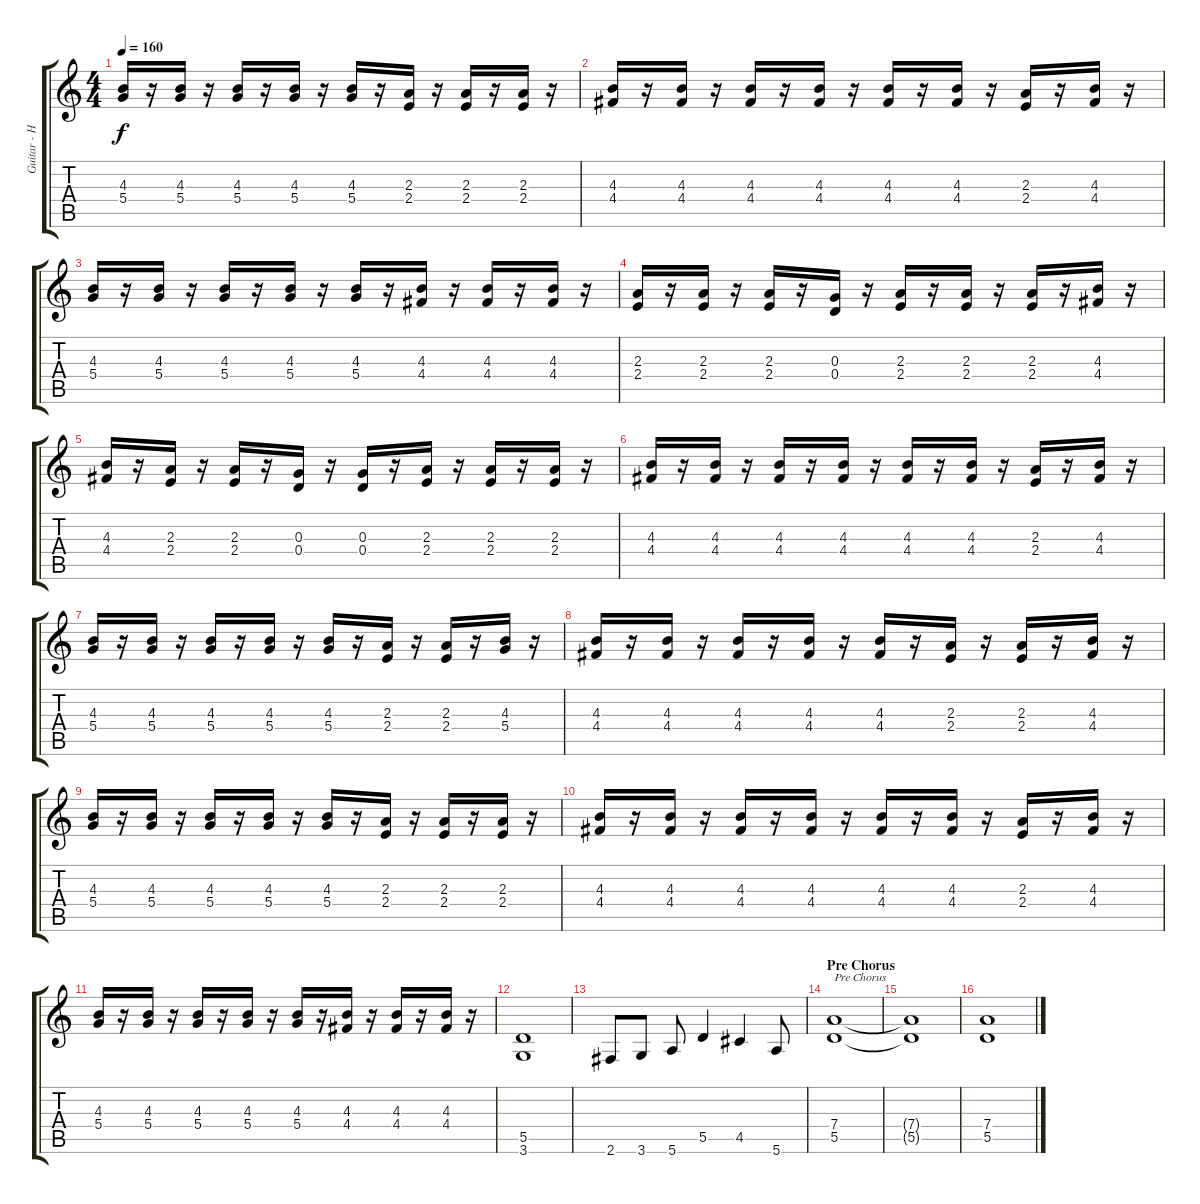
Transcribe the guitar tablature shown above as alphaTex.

\track ("Guitar - Henjo Richter" "Guitar - H") {instrument distortionguitar}
\staff {score tabs}
\tuning (E4 B3 G3 D3 A2 E2) {hide}
\ts (4 4)
\tempo 160
\clef g2
\ks c
(4.3 5.4).16{dy f} r.16 (4.3 5.4).16 r.16 (4.3 5.4).16 r.16 (4.3 5.4).16 r.16 (4.3 5.4).16 r.16 (2.3 2.4).16 r.16 (2.3 2.4).16 r.16 (2.3 2.4).16 r.16 |
(4.3 4.4).16 r.16 (4.3 4.4).16 r.16 (4.3 4.4).16 r.16 (4.3 4.4).16 r.16 (4.3 4.4).16 r.16 (4.3 4.4).16 r.16 (2.3 2.4).16 r.16 (4.3 4.4).16 r.16 |
(4.3 5.4).16 r.16 (4.3 5.4).16 r.16 (4.3 5.4).16 r.16 (4.3 5.4).16 r.16 (4.3 5.4).16 r.16 (4.3 4.4).16 r.16 (4.3 4.4).16 r.16 (4.3 4.4).16 r.16 |
(2.3 2.4).16 r.16 (2.3 2.4).16 r.16 (2.3 2.4).16 r.16 (0.3 0.4).16 r.16 (2.3 2.4).16 r.16 (2.3 2.4).16 r.16 (2.3 2.4).16 r.16 (4.3 4.4).16 r.16 |
(4.3 4.4).16 r.16 (2.3 2.4).16 r.16 (2.3 2.4).16 r.16 (0.3 0.4).16 r.16 (0.3 0.4).16 r.16 (2.3 2.4).16 r.16 (2.3 2.4).16 r.16 (2.3 2.4).16 r.16 |
(4.3 4.4).16 r.16 (4.3 4.4).16 r.16 (4.3 4.4).16 r.16 (4.3 4.4).16 r.16 (4.3 4.4).16 r.16 (4.3 4.4).16 r.16 (2.3 2.4).16 r.16 (4.3 4.4).16 r.16 |
(4.3 5.4).16 r.16 (4.3 5.4).16 r.16 (4.3 5.4).16 r.16 (4.3 5.4).16 r.16 (4.3 5.4).16 r.16 (2.3 2.4).16 r.16 (2.3 2.4).16 r.16 (4.3 5.4).16 r.16 |
(4.3 4.4).16 r.16 (4.3 4.4).16 r.16 (4.3 4.4).16 r.16 (4.3 4.4).16 r.16 (4.3 4.4).16 r.16 (2.3 2.4).16 r.16 (2.3 2.4).16 r.16 (4.3 4.4).16 r.16 |
(4.3 5.4).16 r.16 (4.3 5.4).16 r.16 (4.3 5.4).16 r.16 (4.3 5.4).16 r.16 (4.3 5.4).16 r.16 (2.3 2.4).16 r.16 (2.3 2.4).16 r.16 (2.3 2.4).16 r.16 |
(4.3 4.4).16 r.16 (4.3 4.4).16 r.16 (4.3 4.4).16 r.16 (4.3 4.4).16 r.16 (4.3 4.4).16 r.16 (4.3 4.4).16 r.16 (2.3 2.4).16 r.16 (4.3 4.4).16 r.16 |
(4.3 5.4).16 r.16 (4.3 5.4).16 r.16 (4.3 5.4).16 r.16 (4.3 5.4).16 r.16 (4.3 5.4).16 r.16 (4.3 4.4).16 r.16 (4.3 4.4).16 r.16 (4.3 4.4).16 r.16 |
(5.5 3.6).1 |
2.6.8 3.6.8 5.6.8 5.5.4 4.5.4 5.6.8 |
\section ("" "Pre Chorus")
(7.4 5.5).1{txt "Pre Chorus"} |
(7.4{t} 5.5{t}).1 |
(7.4 5.5).1
